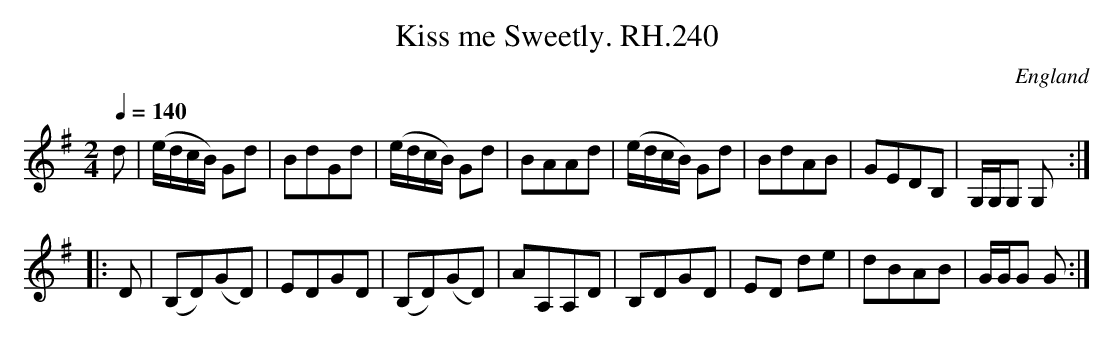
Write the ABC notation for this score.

X:1
T:Kiss me Sweetly. RH.240
L:1/8
M:2/4
O:England
Q:1/4=140
K:G
d|(e/d/c/B/) Gd|BdGd|(e/d/c/B/) Gd|BAAd|\
(e/d/c/B/) Gd|BdAB|GEDB,|G,/G,/G, G,:|!
|:D|(B,D)(GD)|EDGD|(B,D)(GD)|AA,A,D|\
B,DGD|ED de|dBAB|G/G/G G:|
